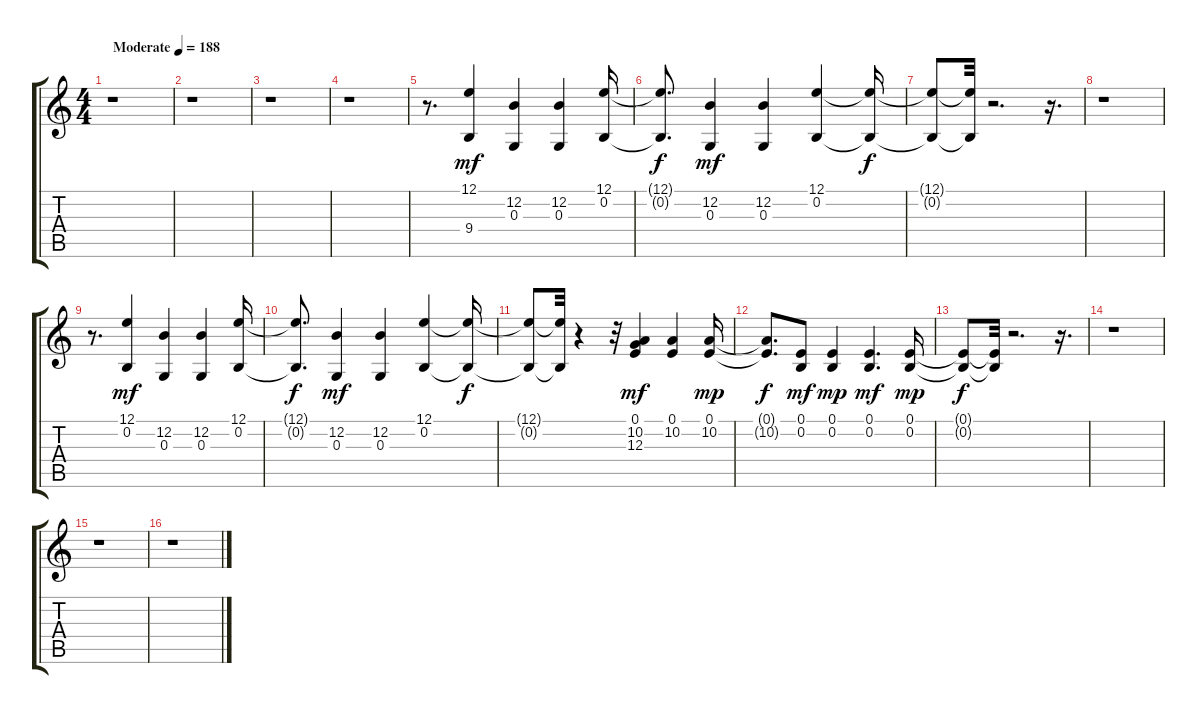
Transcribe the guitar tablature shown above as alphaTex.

\track "" {instrument synthvoice}
\staff {score tabs}
\tuning (E4 B3 G3 D3 A2 E2) {hide}
\ts (4 4)
\tempo (188 "Moderate")
\clef g2
\ks c
r.1{dy mf instrument synthvoice} |
r.1 |
r.1 |
r.1 |
r.8{d} (12.1 9.4).4 (12.2 0.3).4 (12.2 0.3).4 (12.1 0.2).16 |
(12.1{t} 0.2{t}).8{d dy f} (12.2 0.3).4{dy mf} (12.2 0.3).4 (12.1 0.2).4 (12.1{t} 0.2{t}).16{dy f} |
(12.1{t} 0.2{t}).8 (12.1{t} 0.2{t}).32 r.2{d} r.16{d} |
r.1 |
r.8{d} (12.1 0.2).4{dy mf} (12.2 0.3).4 (12.2 0.3).4 (12.1 0.2).16 |
(12.1{t} 0.2{t}).8{d dy f} (12.2 0.3).4{dy mf} (12.2 0.3).4 (12.1 0.2).4 (12.1{t} 0.2{t}).16{dy f} |
(12.1{t} 0.2{t}).8 (12.1{t} 0.2{t}).32 r.4 r.32 (0.1 10.2 12.3).4{dy mf} (0.1 10.2).4 (0.1 10.2).16{dy mp} |
(0.1{t} 10.2{t}).8{d dy f} (0.1 0.2).8{dy mf} (0.1 0.2).4{dy mp} (0.1 0.2).4{d dy mf} (0.1 0.2).16{dy mp} |
(0.1{t} 0.2{t}).8{dy f} (0.1{t} 0.2{t}).32 r.2{d} r.16{d} |
r.1 |
r.1 |
r.1
